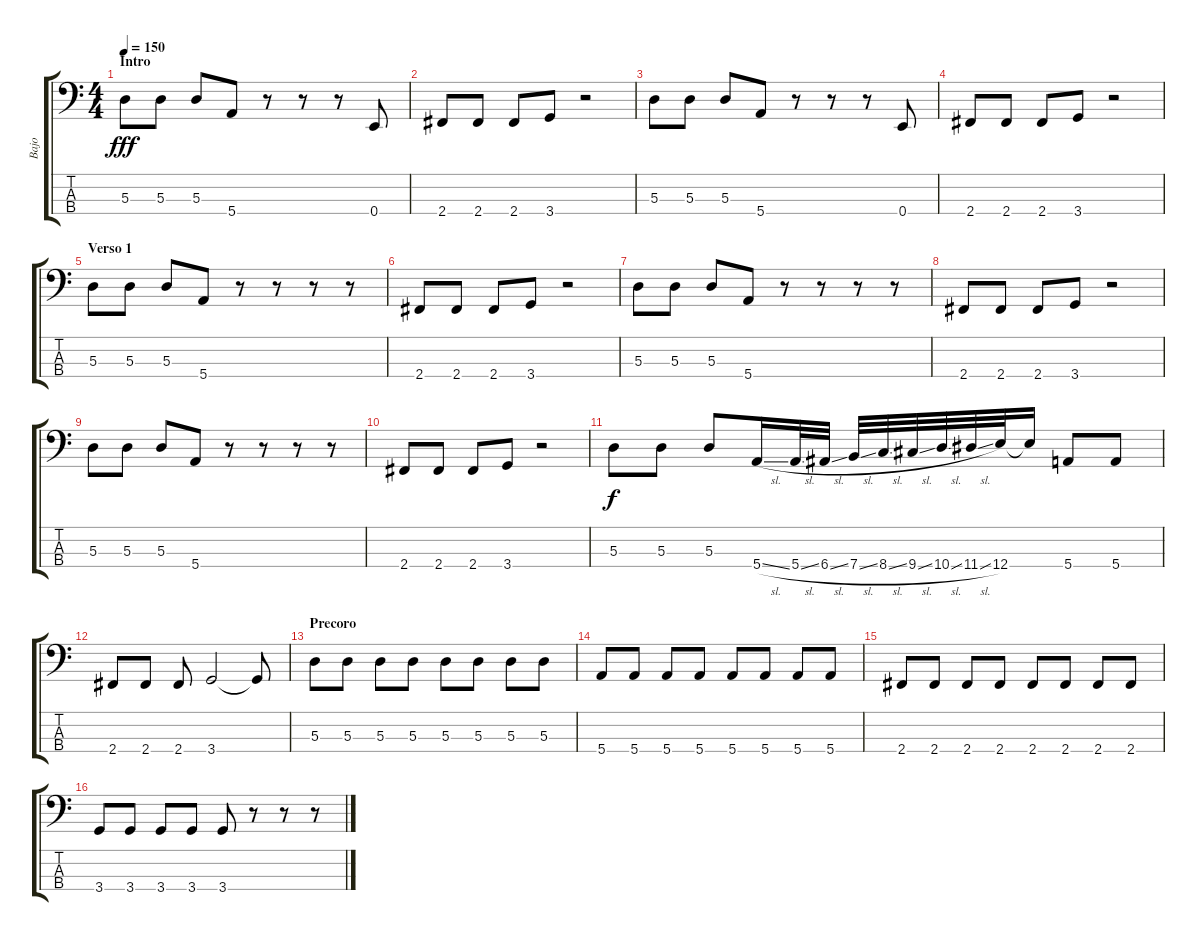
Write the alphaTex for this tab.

\track ("Bajo" "Bajo") {instrument electricbasspick}
\staff {score tabs}
\tuning (G2 D2 A1 E1) {hide}
\ts (4 4)
\section ("" "Intro")
\tempo 150
\clef f4
\ks c
5.3.8{dy fff instrument electricbasspick} 5.3.8 5.3.8 5.4.8 r.8 r.8 r.8 0.4.8 |
2.4.8 2.4.8 2.4.8 3.4.8 r.2 |
5.3.8 5.3.8 5.3.8 5.4.8 r.8 r.8 r.8 0.4.8 |
2.4.8 2.4.8 2.4.8 3.4.8 r.2 |
\section ("" "Verso 1")
5.3.8 5.3.8 5.3.8 5.4.8 r.8 r.8 r.8 r.8 |
2.4.8 2.4.8 2.4.8 3.4.8 r.2 |
5.3.8 5.3.8 5.3.8 5.4.8 r.8 r.8 r.8 r.8 |
2.4.8 2.4.8 2.4.8 3.4.8 r.2 |
5.3.8 5.3.8 5.3.8 5.4.8 r.8 r.8 r.8 r.8 |
2.4.8 2.4.8 2.4.8 3.4.8 r.2 |
5.3.8{dy f} 5.3.8 5.3.8 5.4{sl}.16 5.4{sl}.32 6.4{sl}.32 7.4{sl}.32 8.4{sl}.32 9.4{sl}.32 10.4{sl}.32 11.4{sl}.32 12.4.32 12.4{t}.16 5.4.8 5.4.8 |
2.4.8 2.4.8 2.4.8 3.4.2 3.4{t}.8 |
\section ("" "Precoro")
5.3.8 5.3.8 5.3.8 5.3.8 5.3.8 5.3.8 5.3.8 5.3.8 |
5.4.8 5.4.8 5.4.8 5.4.8 5.4.8 5.4.8 5.4.8 5.4.8 |
2.4.8 2.4.8 2.4.8 2.4.8 2.4.8 2.4.8 2.4.8 2.4.8 |
3.4.8 3.4.8 3.4.8 3.4.8 3.4.8 r.8 r.8 r.8
